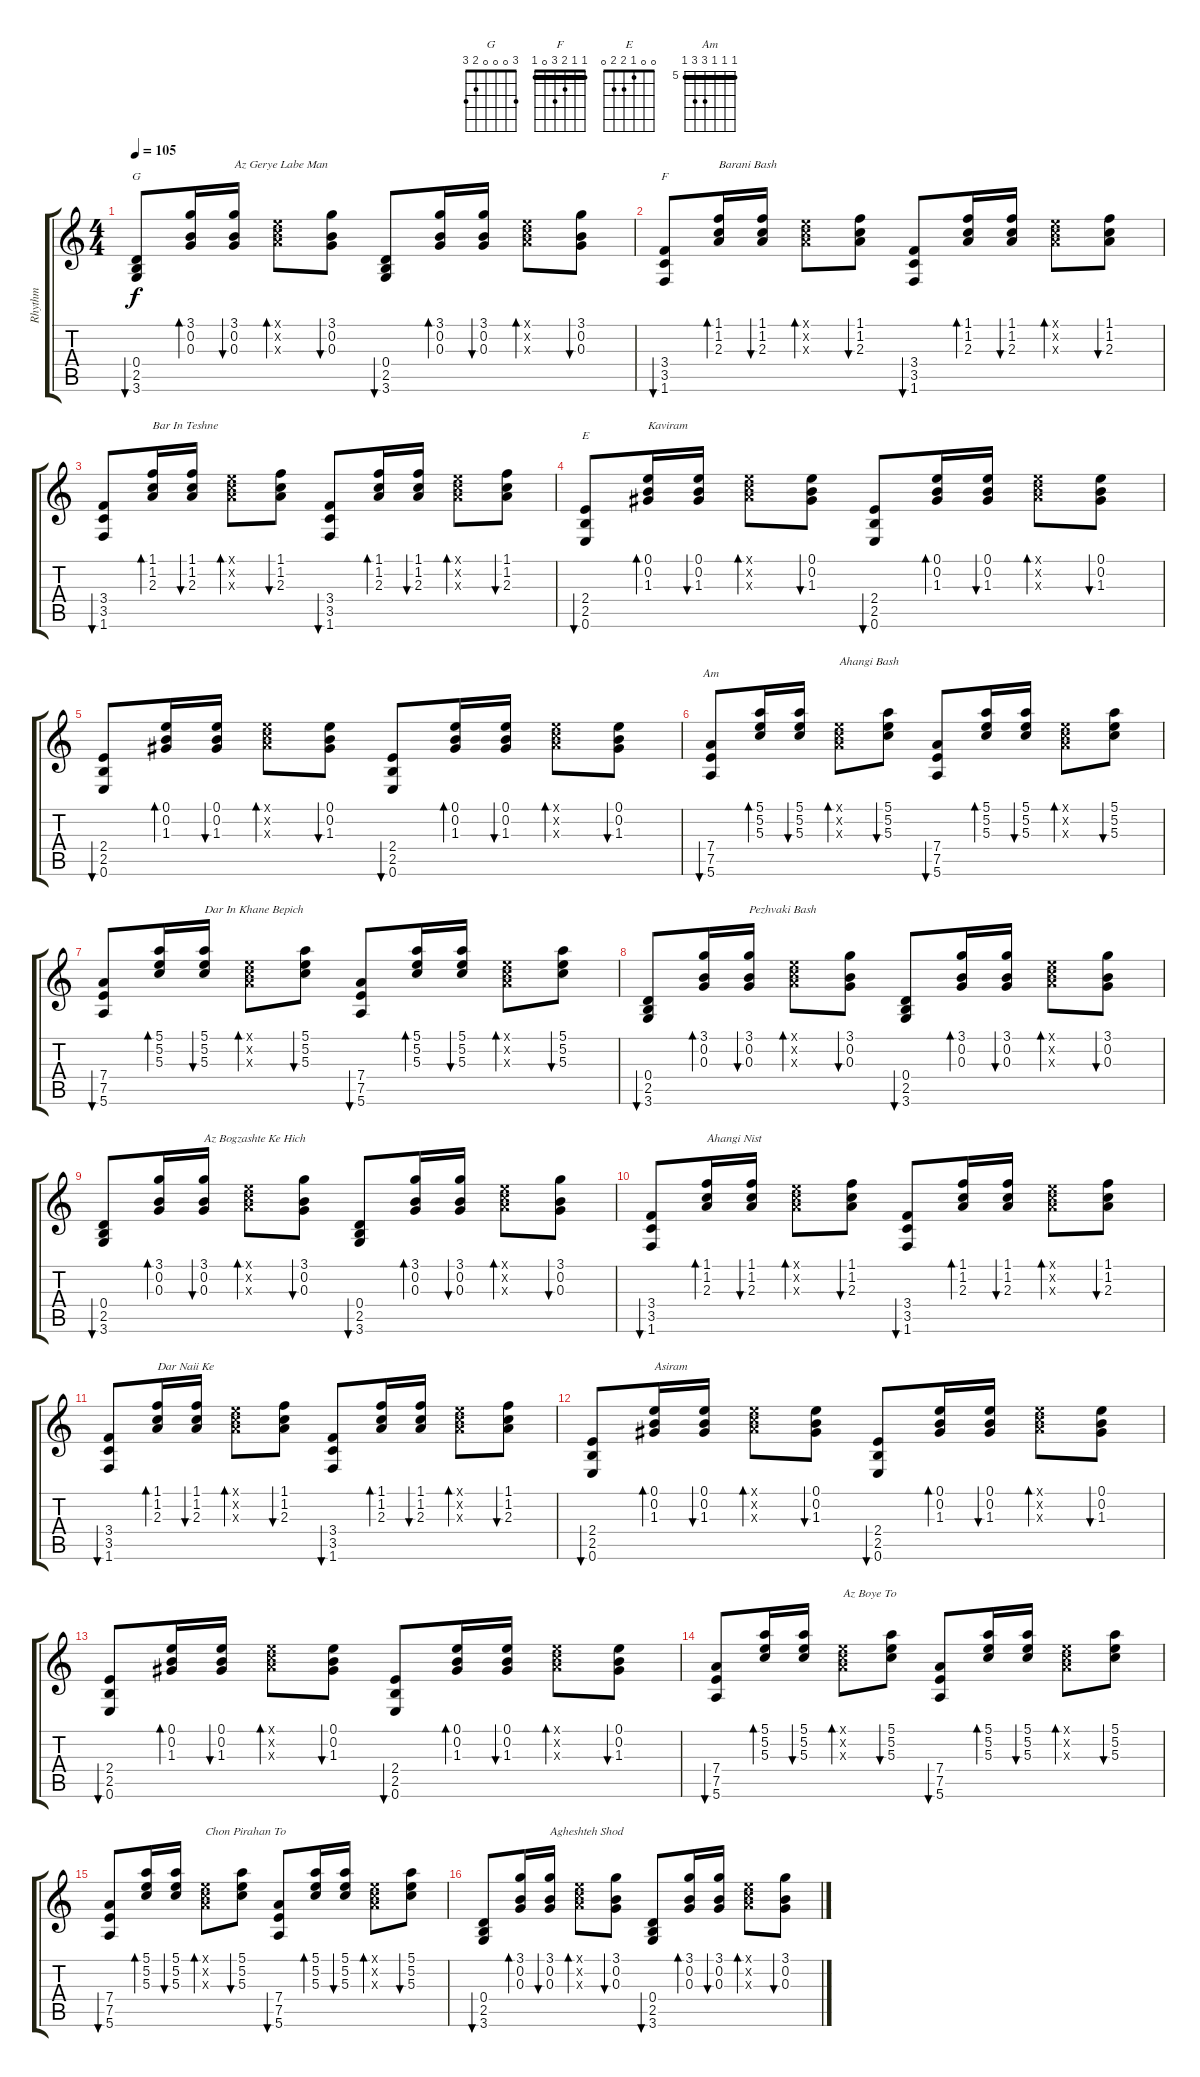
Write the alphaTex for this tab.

\track ("Rhythm" "Rhythm") {instrument acousticguitarnylon}
\staff {score tabs}
\tuning (E4 B3 G3 D3 A2 E2) {hide}
\chord ("G" 3 0 0 0 2 3)
\chord ("F" 1 1 2 3 0 1) {barre 1}
\chord ("E" 0 0 1 2 2 0)
\chord ("Am" 5 5 5 7 7 5) {firstfret 5 barre 5}
\ts (4 4)
\tempo 105
\clef g2
\ks aminor
(0.4 2.5 3.6).8{bu 60 ch "G" dy f} (3.1 0.2 0.3).16{bd 60} (3.1 0.2 0.3).16{bu 60 txt "Az Gerye Labe Man"} (0.1{x} 1.2{x} 2.3{x}).8{bd 60} (3.1 0.2 0.3).8{bu 60} (0.4 2.5 3.6).8{bu 60} (3.1 0.2 0.3).16{bd 60} (3.1 0.2 0.3).16{bu 60} (0.1{x} 1.2{x} 2.3{x}).8{bd 60} (3.1 0.2 0.3).8{bu 60} |
(3.4 3.5 1.6).8{bu 60 ch "F"} (1.1 1.2 2.3).16{bd 60 txt "Barani Bash"} (1.1 1.2 2.3).16{bu 60} (0.1{x} 1.2{x} 2.3{x}).8{bd 60} (1.1 1.2 2.3).8{bu 60} (3.4 3.5 1.6).8{bu 60} (1.1 1.2 2.3).16{bd 60} (1.1 1.2 2.3).16{bu 60} (0.1{x} 1.2{x} 2.3{x}).8{bd 60} (1.1 1.2 2.3).8{bu 60} |
(3.4 3.5 1.6).8{bu 60} (1.1 1.2 2.3).16{bd 60 txt "Bar In Teshne"} (1.1 1.2 2.3).16{bu 60} (0.1{x} 1.2{x} 2.3{x}).8{bd 60} (1.1 1.2 2.3).8{bu 60} (3.4 3.5 1.6).8{bu 60} (1.1 1.2 2.3).16{bd 60} (1.1 1.2 2.3).16{bu 60} (0.1{x} 1.2{x} 2.3{x}).8{bd 60} (1.1 1.2 2.3).8{bu 60} |
(2.4 2.5 0.6).8{bu 60 ch "E"} (0.1 0.2 1.3).16{bd 60 txt "Kaviram"} (0.1 0.2 1.3).16{bu 60} (0.1{x} 1.2{x} 2.3{x}).8{bd 60} (0.1 0.2 1.3).8{bu 60} (2.4 2.5 0.6).8{bu 60} (0.1 0.2 1.3).16{bd 60} (0.1 0.2 1.3).16{bu 60} (0.1{x} 1.2{x} 2.3{x}).8{bd 60} (0.1 0.2 1.3).8{bu 60} |
(2.4 2.5 0.6).8{bu 60} (0.1 0.2 1.3).16{bd 60} (0.1 0.2 1.3).16{bu 60} (0.1{x} 1.2{x} 2.3{x}).8{bd 60} (0.1 0.2 1.3).8{bu 60} (2.4 2.5 0.6).8{bu 60} (0.1 0.2 1.3).16{bd 60} (0.1 0.2 1.3).16{bu 60} (0.1{x} 1.2{x} 2.3{x}).8{bd 60} (0.1 0.2 1.3).8{bu 60} |
(7.4 7.5 5.6).8{bu 60 ch "Am"} (5.1 5.2 5.3).16{bd 60} (5.1 5.2 5.3).16{bu 60} (0.1{x} 1.2{x} 2.3{x}).8{bd 60 txt "Ahangi Bash"} (5.1 5.2 5.3).8{bu 60} (7.4 7.5 5.6).8{bu 60} (5.1 5.2 5.3).16{bd 60} (5.1 5.2 5.3).16{bu 60} (0.1{x} 1.2{x} 2.3{x}).8{bd 60} (5.1 5.2 5.3).8{bu 60} |
(7.4 7.5 5.6).8{bu 60} (5.1 5.2 5.3).16{bd 60} (5.1 5.2 5.3).16{bu 60 txt "Dar In Khane Bepich"} (0.1{x} 1.2{x} 2.3{x}).8{bd 60} (5.1 5.2 5.3).8{bu 60} (7.4 7.5 5.6).8{bu 60} (5.1 5.2 5.3).16{bd 60} (5.1 5.2 5.3).16{bu 60} (0.1{x} 1.2{x} 2.3{x}).8{bd 60} (5.1 5.2 5.3).8{bu 60} |
(0.4 2.5 3.6).8{bu 60} (3.1 0.2 0.3).16{bd 60} (3.1 0.2 0.3).16{bu 60 txt "Pezhvaki Bash"} (0.1{x} 1.2{x} 2.3{x}).8{bd 60} (3.1 0.2 0.3).8{bu 60} (0.4 2.5 3.6).8{bu 60} (3.1 0.2 0.3).16{bd 60} (3.1 0.2 0.3).16{bu 60} (0.1{x} 1.2{x} 2.3{x}).8{bd 60} (3.1 0.2 0.3).8{bu 60} |
(0.4 2.5 3.6).8{bu 60} (3.1 0.2 0.3).16{bd 60} (3.1 0.2 0.3).16{bu 60 txt "Az Bogzashte Ke Hich"} (0.1{x} 1.2{x} 2.3{x}).8{bd 60} (3.1 0.2 0.3).8{bu 60} (0.4 2.5 3.6).8{bu 60} (3.1 0.2 0.3).16{bd 60} (3.1 0.2 0.3).16{bu 60} (0.1{x} 1.2{x} 2.3{x}).8{bd 60} (3.1 0.2 0.3).8{bu 60} |
(3.4 3.5 1.6).8{bu 60} (1.1 1.2 2.3).16{bd 60 txt "Ahangi Nist"} (1.1 1.2 2.3).16{bu 60} (0.1{x} 1.2{x} 2.3{x}).8{bd 60} (1.1 1.2 2.3).8{bu 60} (3.4 3.5 1.6).8{bu 60} (1.1 1.2 2.3).16{bd 60} (1.1 1.2 2.3).16{bu 60} (0.1{x} 1.2{x} 2.3{x}).8{bd 60} (1.1 1.2 2.3).8{bu 60} |
(3.4 3.5 1.6).8{bu 60} (1.1 1.2 2.3).16{bd 60 txt "Dar Naii Ke"} (1.1 1.2 2.3).16{bu 60} (0.1{x} 1.2{x} 2.3{x}).8{bd 60} (1.1 1.2 2.3).8{bu 60} (3.4 3.5 1.6).8{bu 60} (1.1 1.2 2.3).16{bd 60} (1.1 1.2 2.3).16{bu 60} (0.1{x} 1.2{x} 2.3{x}).8{bd 60} (1.1 1.2 2.3).8{bu 60} |
(2.4 2.5 0.6).8{bu 60} (0.1 0.2 1.3).16{bd 60 txt "Asiram"} (0.1 0.2 1.3).16{bu 60} (0.1{x} 1.2{x} 2.3{x}).8{bd 60} (0.1 0.2 1.3).8{bu 60} (2.4 2.5 0.6).8{bu 60} (0.1 0.2 1.3).16{bd 60} (0.1 0.2 1.3).16{bu 60} (0.1{x} 1.2{x} 2.3{x}).8{bd 60} (0.1 0.2 1.3).8{bu 60} |
(2.4 2.5 0.6).8{bu 60} (0.1 0.2 1.3).16{bd 60} (0.1 0.2 1.3).16{bu 60} (0.1{x} 1.2{x} 2.3{x}).8{bd 60} (0.1 0.2 1.3).8{bu 60} (2.4 2.5 0.6).8{bu 60} (0.1 0.2 1.3).16{bd 60} (0.1 0.2 1.3).16{bu 60} (0.1{x} 1.2{x} 2.3{x}).8{bd 60} (0.1 0.2 1.3).8{bu 60} |
(7.4 7.5 5.6).8{bu 60} (5.1 5.2 5.3).16{bd 60} (5.1 5.2 5.3).16{bu 60} (0.1{x} 1.2{x} 2.3{x}).8{bd 60 txt "Az Boye To"} (5.1 5.2 5.3).8{bu 60} (7.4 7.5 5.6).8{bu 60} (5.1 5.2 5.3).16{bd 60} (5.1 5.2 5.3).16{bu 60} (0.1{x} 1.2{x} 2.3{x}).8{bd 60} (5.1 5.2 5.3).8{bu 60} |
(7.4 7.5 5.6).8{bu 60} (5.1 5.2 5.3).16{bd 60} (5.1 5.2 5.3).16{bu 60} (0.1{x} 1.2{x} 2.3{x}).8{bd 60 txt "Chon Pirahan To"} (5.1 5.2 5.3).8{bu 60} (7.4 7.5 5.6).8{bu 60} (5.1 5.2 5.3).16{bd 60} (5.1 5.2 5.3).16{bu 60} (0.1{x} 1.2{x} 2.3{x}).8{bd 60} (5.1 5.2 5.3).8{bu 60} |
(0.4 2.5 3.6).8{bu 60} (3.1 0.2 0.3).16{bd 60} (3.1 0.2 0.3).16{bu 60 txt "Agheshteh Shod"} (0.1{x} 1.2{x} 2.3{x}).8{bd 60} (3.1 0.2 0.3).8{bu 60} (0.4 2.5 3.6).8{bu 60} (3.1 0.2 0.3).16{bd 60} (3.1 0.2 0.3).16{bu 60} (0.1{x} 1.2{x} 2.3{x}).8{bd 60} (3.1 0.2 0.3).8{bu 60}
